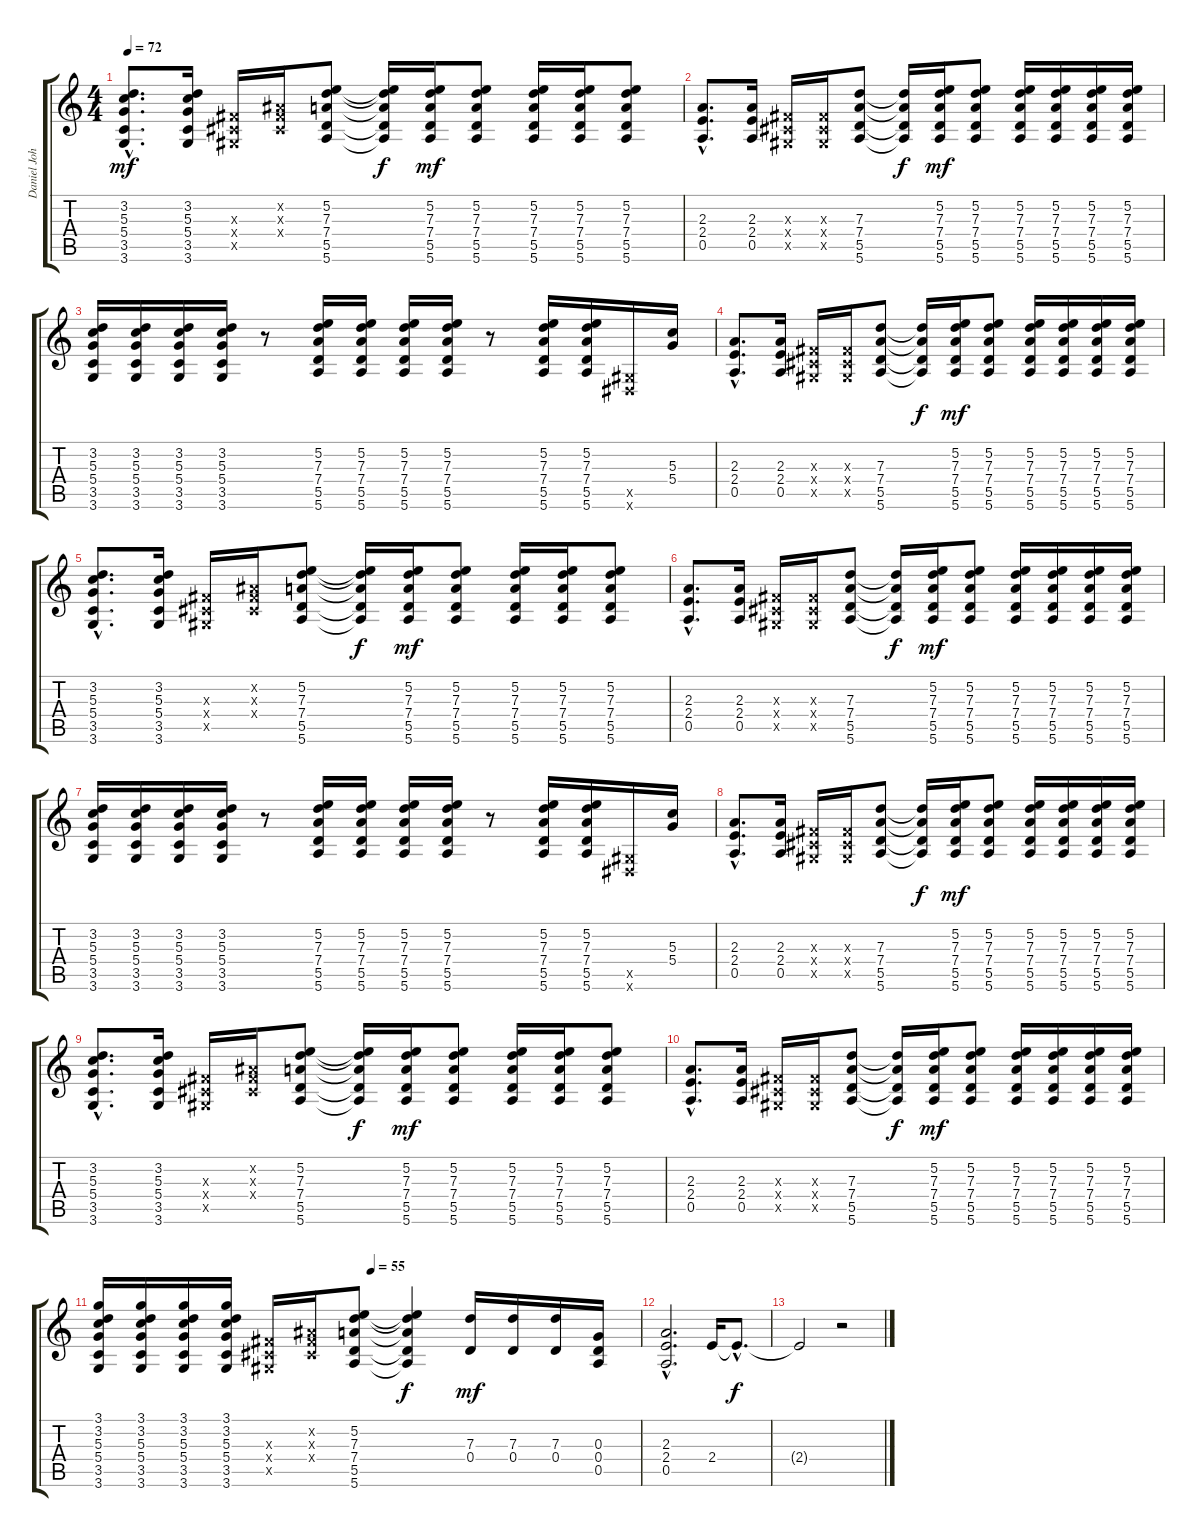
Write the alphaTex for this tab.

\track ("Daniel Johns( Gtr4 dist.)" "Daniel Joh") {instrument distortionguitar}
\staff {score tabs}
\tuning (E4 B3 G3 D3 A2 E2) {hide}
\ts (4 4)
\tempo 72
\clef g2
\ks c
(3.2{hac} 5.3{hac} 5.4{hac} 3.5{hac} 3.6{hac}).8{d dy mf} (3.2 5.3 5.4 3.5 3.6).16 (-1.3{x} -1.4{x} -1.5{x}).16 (-1.2{x} -1.3{x} -1.4{x}).16 (5.2 7.3 7.4 5.5 5.6).8 (5.2{t} 7.3{t} 7.4{t} 5.5{t} 5.6{t}).16{dy f} (5.2 7.3 7.4 5.5 5.6).16{dy mf} (5.2 7.3 7.4 5.5 5.6).8 (5.2 7.3 7.4 5.5 5.6).16 (5.2 7.3 7.4 5.5 5.6).16 (5.2 7.3 7.4 5.5 5.6).8 |
(2.3{hac} 2.4{hac} 0.5{hac}).8{d} (2.3 2.4 0.5).16 (-1.3{x} -1.4{x} -1.5{x}).16 (-1.3{x} -1.4{x} -1.5{x}).16 (7.3 7.4 5.5 5.6).8 (7.3{t} 7.4{t} 5.5{t} 5.6{t}).16{dy f} (5.2 7.3 7.4 5.5 5.6).16{dy mf} (5.2 7.3 7.4 5.5 5.6).8 (5.2 7.3 7.4 5.5 5.6).16 (5.2 7.3 7.4 5.5 5.6).16 (5.2 7.3 7.4 5.5 5.6).16 (5.2 7.3 7.4 5.5 5.6).16 |
(3.2 5.3 5.4 3.5 3.6).16 (3.2 5.3 5.4 3.5 3.6).16 (3.2 5.3 5.4 3.5 3.6).16 (3.2 5.3 5.4 3.5 3.6).16 r.8 (5.2 7.3 7.4 5.5 5.6).16 (5.2 7.3 7.4 5.5 5.6).16 (5.2 7.3 7.4 5.5 5.6).16 (5.2 7.3 7.4 5.5 5.6).16 r.8 (5.2 7.3 7.4 5.5 5.6).16 (5.2 7.3 7.4 5.5 5.6).16 (-1.5{x} -1.6{x}).16 (5.3 5.4).16 |
(2.3{hac} 2.4{hac} 0.5{hac}).8{d} (2.3 2.4 0.5).16 (-1.3{x} -1.4{x} -1.5{x}).16 (-1.3{x} -1.4{x} -1.5{x}).16 (7.3 7.4 5.5 5.6).8 (7.3{t} 7.4{t} 5.5{t} 5.6{t}).16{dy f} (5.2 7.3 7.4 5.5 5.6).16{dy mf} (5.2 7.3 7.4 5.5 5.6).8 (5.2 7.3 7.4 5.5 5.6).16 (5.2 7.3 7.4 5.5 5.6).16 (5.2 7.3 7.4 5.5 5.6).16 (5.2 7.3 7.4 5.5 5.6).16 |
(3.2{hac} 5.3{hac} 5.4{hac} 3.5{hac} 3.6{hac}).8{d} (3.2 5.3 5.4 3.5 3.6).16 (-1.3{x} -1.4{x} -1.5{x}).16 (-1.2{x} -1.3{x} -1.4{x}).16 (5.2 7.3 7.4 5.5 5.6).8 (5.2{t} 7.3{t} 7.4{t} 5.5{t} 5.6{t}).16{dy f} (5.2 7.3 7.4 5.5 5.6).16{dy mf} (5.2 7.3 7.4 5.5 5.6).8 (5.2 7.3 7.4 5.5 5.6).16 (5.2 7.3 7.4 5.5 5.6).16 (5.2 7.3 7.4 5.5 5.6).8 |
(2.3{hac} 2.4{hac} 0.5{hac}).8{d} (2.3 2.4 0.5).16 (-1.3{x} -1.4{x} -1.5{x}).16 (-1.3{x} -1.4{x} -1.5{x}).16 (7.3 7.4 5.5 5.6).8 (7.3{t} 7.4{t} 5.5{t} 5.6{t}).16{dy f} (5.2 7.3 7.4 5.5 5.6).16{dy mf} (5.2 7.3 7.4 5.5 5.6).8 (5.2 7.3 7.4 5.5 5.6).16 (5.2 7.3 7.4 5.5 5.6).16 (5.2 7.3 7.4 5.5 5.6).16 (5.2 7.3 7.4 5.5 5.6).16 |
(3.2 5.3 5.4 3.5 3.6).16 (3.2 5.3 5.4 3.5 3.6).16 (3.2 5.3 5.4 3.5 3.6).16 (3.2 5.3 5.4 3.5 3.6).16 r.8 (5.2 7.3 7.4 5.5 5.6).16 (5.2 7.3 7.4 5.5 5.6).16 (5.2 7.3 7.4 5.5 5.6).16 (5.2 7.3 7.4 5.5 5.6).16 r.8 (5.2 7.3 7.4 5.5 5.6).16 (5.2 7.3 7.4 5.5 5.6).16 (-1.5{x} -1.6{x}).16 (5.3 5.4).16 |
(2.3{hac} 2.4{hac} 0.5{hac}).8{d} (2.3 2.4 0.5).16 (-1.3{x} -1.4{x} -1.5{x}).16 (-1.3{x} -1.4{x} -1.5{x}).16 (7.3 7.4 5.5 5.6).8 (7.3{t} 7.4{t} 5.5{t} 5.6{t}).16{dy f} (5.2 7.3 7.4 5.5 5.6).16{dy mf} (5.2 7.3 7.4 5.5 5.6).8 (5.2 7.3 7.4 5.5 5.6).16 (5.2 7.3 7.4 5.5 5.6).16 (5.2 7.3 7.4 5.5 5.6).16 (5.2 7.3 7.4 5.5 5.6).16 |
(3.2{hac} 5.3{hac} 5.4{hac} 3.5{hac} 3.6{hac}).8{d} (3.2 5.3 5.4 3.5 3.6).16 (-1.3{x} -1.4{x} -1.5{x}).16 (-1.2{x} -1.3{x} -1.4{x}).16 (5.2 7.3 7.4 5.5 5.6).8 (5.2{t} 7.3{t} 7.4{t} 5.5{t} 5.6{t}).16{dy f} (5.2 7.3 7.4 5.5 5.6).16{dy mf} (5.2 7.3 7.4 5.5 5.6).8 (5.2 7.3 7.4 5.5 5.6).16 (5.2 7.3 7.4 5.5 5.6).16 (5.2 7.3 7.4 5.5 5.6).8 |
(2.3{hac} 2.4{hac} 0.5{hac}).8{d} (2.3 2.4 0.5).16 (-1.3{x} -1.4{x} -1.5{x}).16 (-1.3{x} -1.4{x} -1.5{x}).16 (7.3 7.4 5.5 5.6).8 (7.3{t} 7.4{t} 5.5{t} 5.6{t}).16{dy f} (5.2 7.3 7.4 5.5 5.6).16{dy mf} (5.2 7.3 7.4 5.5 5.6).8 (5.2 7.3 7.4 5.5 5.6).16 (5.2 7.3 7.4 5.5 5.6).16 (5.2 7.3 7.4 5.5 5.6).16 (5.2 7.3 7.4 5.5 5.6).16 |
\tempo (55 0.5)
(3.1 3.2 5.3 5.4 3.5 3.6).16 (3.1 3.2 5.3 5.4 3.5 3.6).16 (3.1 3.2 5.3 5.4 3.5 3.6).16 (3.1 3.2 5.3 5.4 3.5 3.6).16 (-1.3{x} -1.4{x} -1.5{x}).16 (-1.2{x} -1.3{x} -1.4{x}).16 (5.2 7.3 7.4 5.5 5.6).8 (5.2{t} 7.3{t} 7.4{t} 5.5{t} 5.6{t}).4{dy f} (7.3 0.4).16{dy mf} (7.3 0.4).16 (7.3 0.4).16 (0.3 0.4 0.5).16 |
(2.3{hac} 2.4{hac} 0.5{hac}).2{d} 2.4.16 2.4{hac t}.8{d dy f} |
2.4{t}.2 r.2
